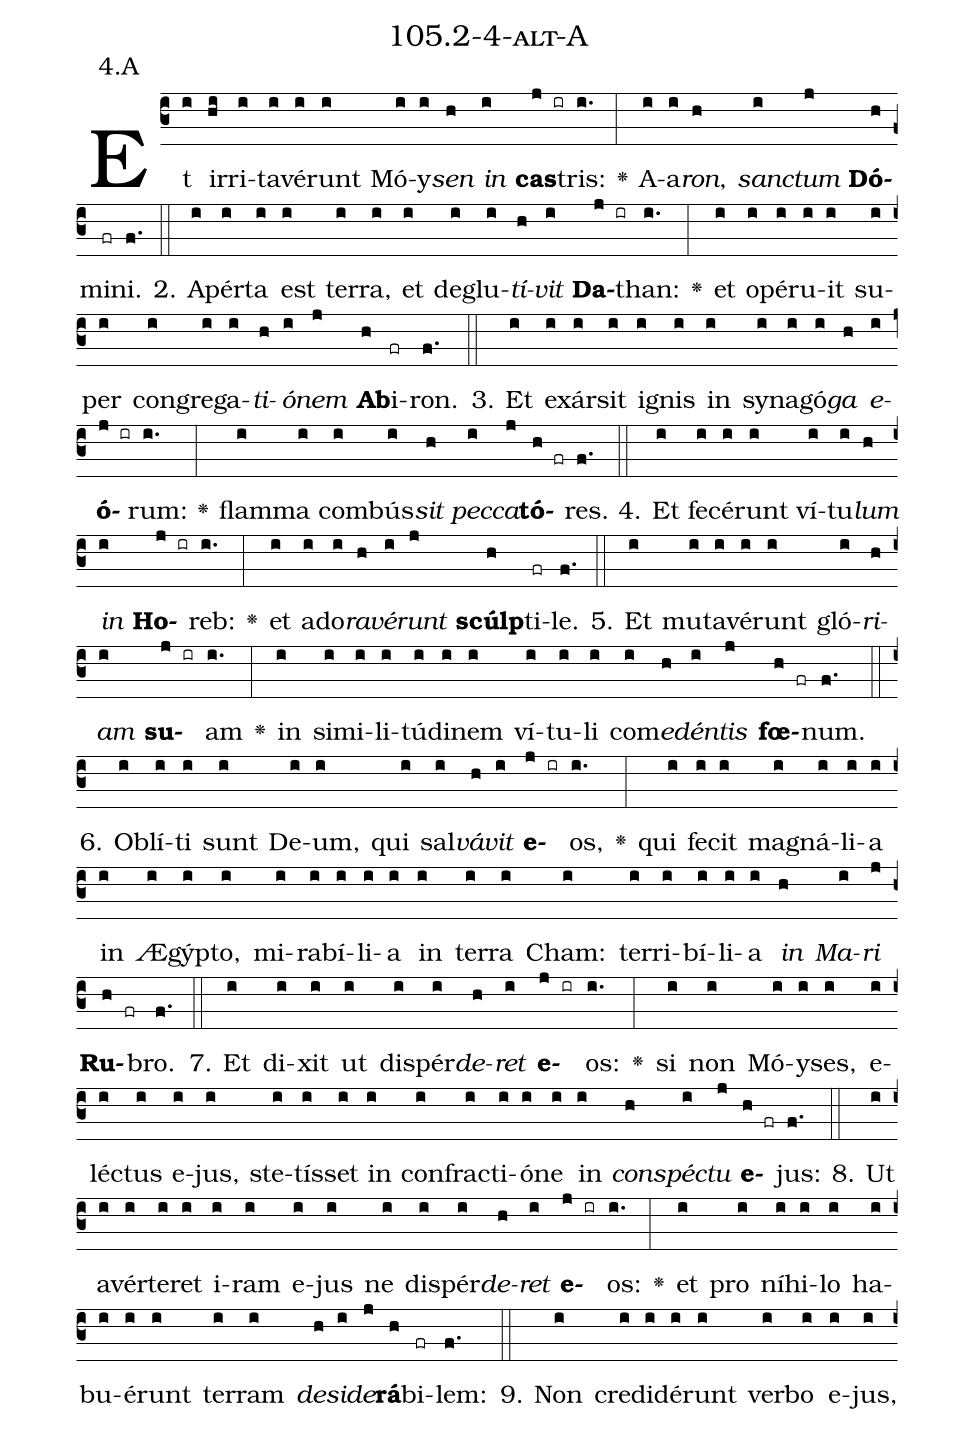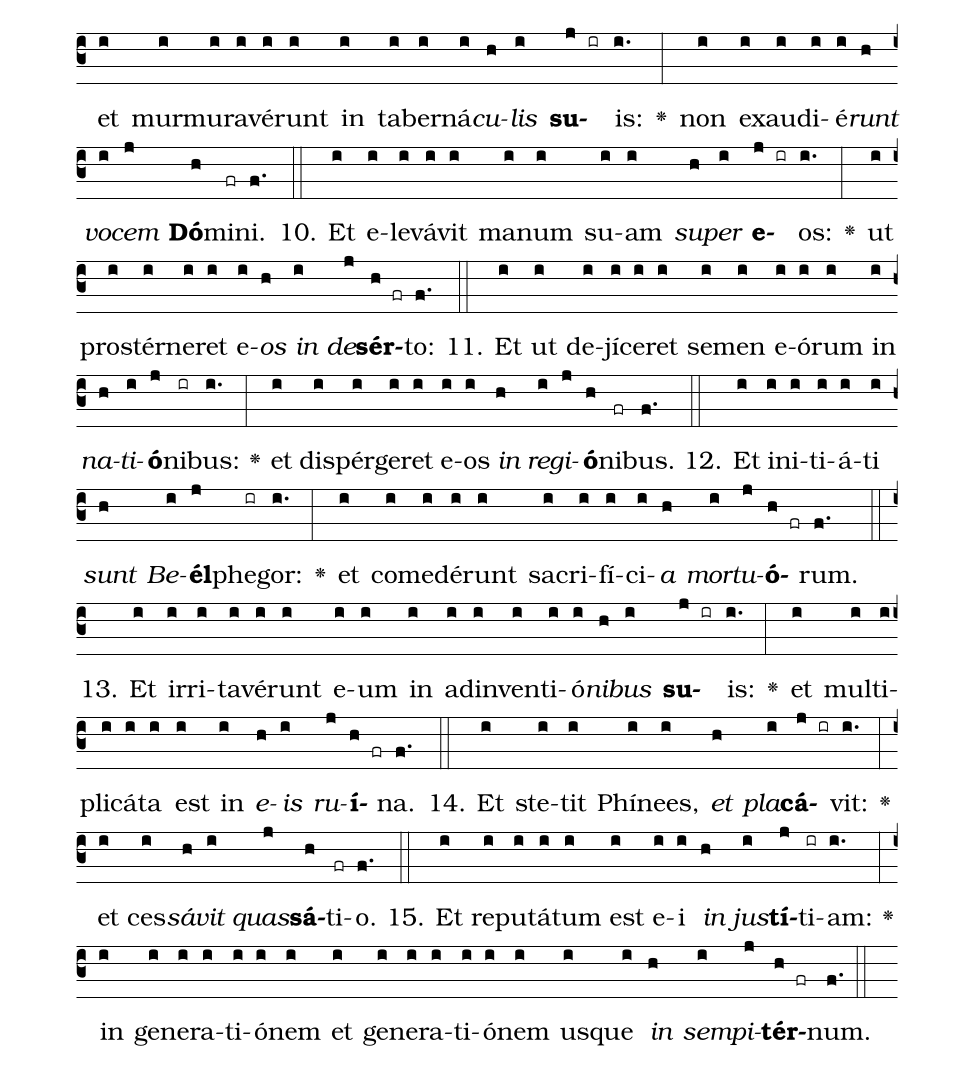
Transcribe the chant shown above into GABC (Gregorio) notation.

name: 105.2-4-alt-A;
annotation: 4.A;
%%
(c3)Et(i) ir(hi)ri(i)ta(i)vé(i)runt(i) Mó(i)y(i)<i>sen</i>(h) <i>in</i>(i) <b>cas</b>(j ir)tris:(i.) <v>\greheightstar</v>(:) A(i)a(i)<i>ron</i>,(h) <i>sanc</i>(i)<i>tum</i>(j) <b>Dó</b>(h)mi(fr)ni.(f.) (::)
2. A(i)pér(i)ta(i) est(i) ter(i)ra,(i) et(i) de(i)glu(i)<i>tí</i>(h)<i>vit</i>(i) <b>Da</b>(j ir)than:(i.) <v>\greheightstar</v>(:) et(i) o(i)pé(i)ru(i)it(i) su(i)per(i) con(i)gre(i)ga(i)<i>ti</i>(h)<i>ó</i>(i)<i>nem</i>(j) <b>Ab</b>(h)i(fr)ron.(f.) (::)
3. Et(i) ex(i)ár(i)sit(i) i(i)gnis(i) in(i) sy(i)na(i)gó(i)<i>ga</i>(h) <i>e</i>(i)<b>ó</b>(j ir)rum:(i.) <v>\greheightstar</v>(:) flam(i)ma(i) com(i)bús(i)<i>sit</i>(h) <i>pec</i>(i)<i>ca</i>(j)<b>tó</b>(h fr)res.(f.) (::)
4. Et(i) fe(i)cé(i)runt(i) ví(i)tu(i)<i>lum</i>(h) <i>in</i>(i) <b>Ho</b>(j ir)reb:(i.) <v>\greheightstar</v>(:) et(i) ad(i)o(i)<i>ra</i>(h)<i>vé</i>(i)<i>runt</i>(j) <b>scúlp</b>(h)ti(fr)le.(f.) (::)
5. Et(i) mu(i)ta(i)vé(i)runt(i) gló(i)<i>ri</i>(h)<i>am</i>(i) <b>su</b>(j ir)am(i.) <v>\greheightstar</v>(:) in(i) si(i)mi(i)li(i)tú(i)di(i)nem(i) ví(i)tu(i)li(i) com(i)<i>e</i>(h)<i>dén</i>(i)<i>tis</i>(j) <b>fœ</b>(h fr)num.(f.) (::)
6. Ob(i)lí(i)ti(i) sunt(i) De(i)um,(i) qui(i) sal(i)<i>vá</i>(h)<i>vit</i>(i) <b>e</b>(j ir)os,(i.) <v>\greheightstar</v>(:) qui(i) fe(i)cit(i) ma(i)gná(i)li(i)a(i) in(i) Æ(i)gýp(i)to,(i) mi(i)ra(i)bí(i)li(i)a(i) in(i) ter(i)ra(i) Cham:(i) ter(i)ri(i)bí(i)li(i)a(i) <i>in</i>(h) <i>Ma</i>(i)<i>ri</i>(j) <b>Ru</b>(h fr)bro.(f.) (::)
7. Et(i) di(i)xit(i) ut(i) dis(i)pér(i)<i>de</i>(h)<i>ret</i>(i) <b>e</b>(j ir)os:(i.) <v>\greheightstar</v>(:) si(i) non(i) Mó(i)y(i)ses,(i) e(i)léc(i)tus(i) e(i)jus,(i) ste(i)tís(i)set(i) in(i) con(i)frac(i)ti(i)ó(i)ne(i) in(i) <i>con</i>(h)<i>spéc</i>(i)<i>tu</i>(j) <b>e</b>(h fr)jus:(f.) (::)
8. Ut(i) a(i)vér(i)te(i)ret(i) i(i)ram(i) e(i)jus(i) ne(i) dis(i)pér(i)<i>de</i>(h)<i>ret</i>(i) <b>e</b>(j ir)os:(i.) <v>\greheightstar</v>(:) et(i) pro(i) ní(i)hi(i)lo(i) ha(i)bu(i)é(i)runt(i) ter(i)ram(i) <i>de</i>(h)<i>si</i>(i)<i>de</i>(j)<b>rá</b>(h)bi(fr)lem:(f.) (::)
9. Non(i) cre(i)di(i)dé(i)runt(i) ver(i)bo(i) e(i)jus,(i) et(i) mur(i)mu(i)ra(i)vé(i)runt(i) in(i) ta(i)ber(i)ná(i)<i>cu</i>(h)<i>lis</i>(i) <b>su</b>(j ir)is:(i.) <v>\greheightstar</v>(:) non(i) ex(i)au(i)di(i)é(i)<i>runt</i>(h) <i>vo</i>(i)<i>cem</i>(j) <b>Dó</b>(h)mi(fr)ni.(f.) (::)
10. Et(i) e(i)le(i)vá(i)vit(i) ma(i)num(i) su(i)am(i) <i>su</i>(h)<i>per</i>(i) <b>e</b>(j ir)os:(i.) <v>\greheightstar</v>(:) ut(i) pro(i)stér(i)ne(i)ret(i) e(i)<i>os</i>(h) <i>in</i>(i) <i>de</i>(j)<b>sér</b>(h fr)to:(f.) (::)
11. Et(i) ut(i) de(i)jí(i)ce(i)ret(i) se(i)men(i) e(i)ó(i)rum(i) in(i) <i>na</i>(h)<i>ti</i>(i)<b>ó</b>(j)ni(ir)bus:(i.) <v>\greheightstar</v>(:) et(i) di(i)spér(i)ge(i)ret(i) e(i)os(i) <i>in</i>(h) <i>re</i>(i)<i>gi</i>(j)<b>ó</b>(h)ni(fr)bus.(f.) (::)
12. Et(i) in(i)i(i)ti(i)á(i)ti(i) <i>sunt</i>(h) <i>Be</i>(i)<b>él</b>(j)phe(ir)gor:(i.) <v>\greheightstar</v>(:) et(i) com(i)e(i)dé(i)runt(i) sa(i)cri(i)fí(i)ci(i)<i>a</i>(h) <i>mor</i>(i)<i>tu</i>(j)<b>ó</b>(h fr)rum.(f.) (::)
13. Et(i) ir(i)ri(i)ta(i)vé(i)runt(i) e(i)um(i) in(i) ad(i)in(i)ven(i)ti(i)ó(i)<i>ni</i>(h)<i>bus</i>(i) <b>su</b>(j ir)is:(i.) <v>\greheightstar</v>(:) et(i) mul(i)ti(i)pli(i)cá(i)ta(i) est(i) in(i) <i>e</i>(h)<i>is</i>(i) <i>ru</i>(j)<b>í</b>(h fr)na.(f.) (::)
14. Et(i) ste(i)tit(i) Phí(i)nees,(i) <i>et</i>(h) <i>pla</i>(i)<b>cá</b>(j ir)vit:(i.) <v>\greheightstar</v>(:) et(i) ces(i)<i>sá</i>(h)<i>vit</i>(i) <i>quas</i>(j)<b>sá</b>(h)ti(fr)o.(f.) (::)
15. Et(i) re(i)pu(i)tá(i)tum(i) est(i) e(i)i(i) <i>in</i>(h) <i>jus</i>(i)<b>tí</b>(j)ti(ir)am:(i.) <v>\greheightstar</v>(:) in(i) ge(i)ne(i)ra(i)ti(i)ó(i)nem(i) et(i) ge(i)ne(i)ra(i)ti(i)ó(i)nem(i) us(i)que(i) <i>in</i>(h) <i>sem</i>(i)<i>pi</i>(j)<b>tér</b>(h fr)num.(f.) (::)
